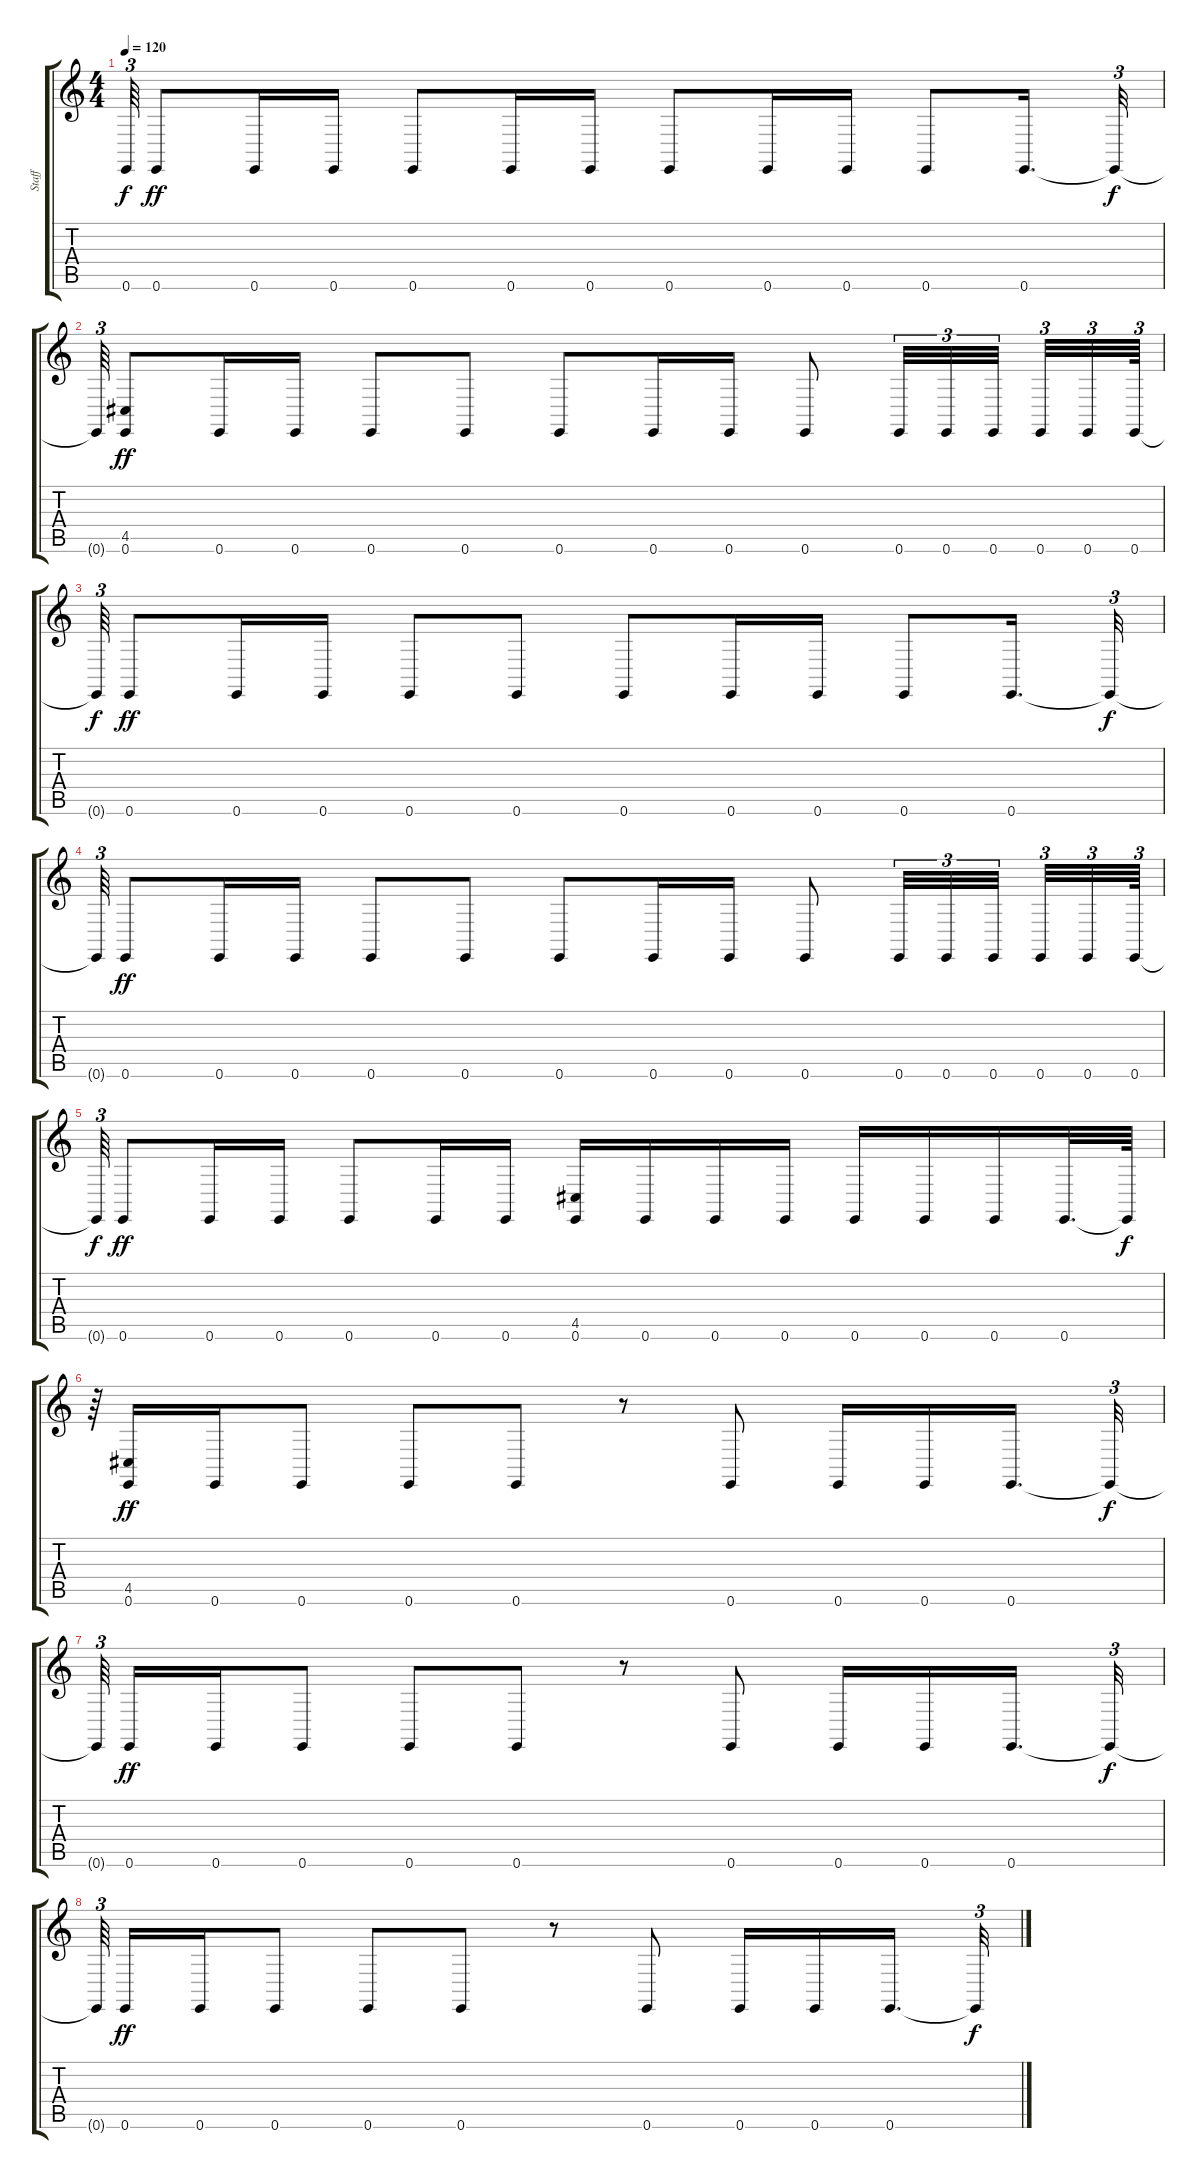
\track ("Staff" "Staff") {instrument acousticgrandpiano}
\staff {score tabs}
\tuning (E4 B3 G3 D3 A2 E2) {hide}
\ts (4 4)
\tempo 120
\clef g2
\ks c
0.6{t}.64{tu (3 2) dy f} 0.6.8{dy ff} 0.6.16 0.6.16 0.6.8 0.6.16 0.6.16 0.6.8 0.6.16 0.6.16 0.6.8 0.6.16{d} 0.6{t}.32{tu (3 2) dy f} |
0.6{t}.64{tu (3 2)} (4.5 0.6).8{dy ff} 0.6.16 0.6.16 0.6.8 0.6.8 0.6.8 0.6.16 0.6.16 0.6.8 0.6.32{tu (3 2)} 0.6.32{tu (3 2)} 0.6.32{tu (3 2) beam splitsecondary} 0.6.32{tu (3 2)} 0.6.32{tu (3 2)} 0.6.64{tu (3 2)} |
0.6{t}.64{tu (3 2) dy f} 0.6.8{dy ff} 0.6.16 0.6.16 0.6.8 0.6.8 0.6.8 0.6.16 0.6.16 0.6.8 0.6.16{d} 0.6{t}.32{tu (3 2) dy f} |
0.6{t}.64{tu (3 2)} 0.6.8{dy ff} 0.6.16 0.6.16 0.6.8 0.6.8 0.6.8 0.6.16 0.6.16 0.6.8 0.6.32{tu (3 2)} 0.6.32{tu (3 2)} 0.6.32{tu (3 2) beam splitsecondary} 0.6.32{tu (3 2)} 0.6.32{tu (3 2)} 0.6.64{tu (3 2)} |
0.6{t}.64{tu (3 2) dy f} 0.6.8{dy ff} 0.6.16 0.6.16 0.6.8 0.6.16 0.6.16 (4.5 0.6).16 0.6.16 0.6.16 0.6.16 0.6.16 0.6.16 0.6.16 0.6.32{d} 0.6{t}.64{dy f} |
r.64{tu (3 2)} (4.5 0.6).16{dy ff} 0.6.16 0.6.8 0.6.8 0.6.8 r.8 0.6.8 0.6.16 0.6.16 0.6.16{d beam splitsecondary} 0.6{t}.32{tu (3 2) dy f} |
0.6{t}.64{tu (3 2) beam splitsecondary} 0.6.16{dy ff} 0.6.16 0.6.8 0.6.8 0.6.8 r.8 0.6.8 0.6.16 0.6.16 0.6.16{d beam splitsecondary} 0.6{t}.32{tu (3 2) dy f} |
0.6{t}.64{tu (3 2) beam splitsecondary} 0.6.16{dy ff} 0.6.16 0.6.8 0.6.8 0.6.8 r.8 0.6.8 0.6.16 0.6.16 0.6.16{d beam splitsecondary} 0.6{t}.32{tu (3 2) dy f}
